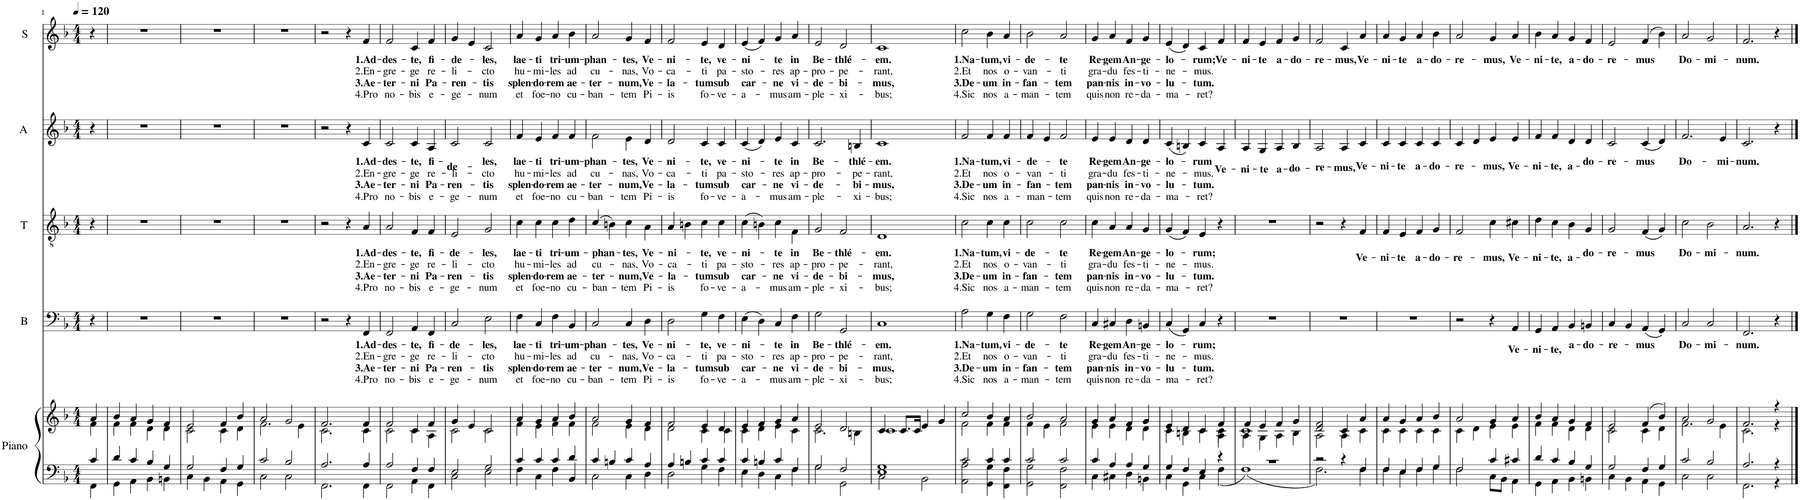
**kern	**kern	**kern	**text	**text	**text	**text	**kern	**text	**text	**text	**text	**kern	**text	**text	**text	**text	**kern	**text	**text	**text	**text
*part5	*part5	*part4	*part4	*part4	*part4	*part4	*part3	*part3	*part3	*part3	*part3	*part2	*part2	*part2	*part2	*part2	*part1	*part1	*part1	*part1	*part1
*staff6	*staff5	*staff4	*staff4	*staff4	*staff4	*staff4	*staff3	*staff3	*staff3	*staff3	*staff3	*staff2	*staff2	*staff2	*staff2	*staff2	*staff1	*staff1	*staff1	*staff1	*staff1
*I"Piano	*	*I"B	*	*	*	*	*I"T	*	*	*	*	*I"A	*	*	*	*	*I"S	*	*	*	*
*I'Pia.	*	*I'B	*	*	*	*	*I'T	*	*	*	*	*I'A	*	*	*	*	*I'S	*	*	*	*
*clefF4	*clefG2	*clefF4	*	*	*	*	*clefGv2	*	*	*	*	*clefG2	*	*	*	*	*clefG2	*	*	*	*
*k[b-]	*k[b-]	*k[b-]	*	*	*	*	*k[b-]	*	*	*	*	*k[b-]	*	*	*	*	*k[b-]	*	*	*	*
*M4/4	*M4/4	*M4/4	*	*	*	*	*M4/4	*	*	*	*	*M4/4	*	*	*	*	*M4/4	*	*	*	*
*MM120	*MM120	*MM120	*	*	*	*	*MM120	*	*	*	*	*MM120	*	*	*	*	*MM120	*	*	*	*
=1	=1	=1	=1	=1	=1	=1	=1	=1	=1	=1	=1	=1	=1	=1	=1	=1	=1	=1	=1	=1	=1
*^	*^	*	*	*	*	*	*	*	*	*	*	*	*	*	*	*	*	*	*	*	*
4c/	4FF\	4a/	4f\	4r	.	.	.	.	4r	.	.	.	.	4r	.	.	.	.	4r	.	.	.	.
=2	=2	=2	=2	=2	=2	=2	=2	=2	=2	=2	=2	=2	=2	=2	=2	=2	=2	=2	=2	=2	=2	=2	=2
4d/	4GG\	4b-/	4f\	1r	.	.	.	.	1r	.	.	.	.	1r	.	.	.	.	1r	.	.	.	.
4c/	4AA\	4a/	4f\	.	.	.	.	.	.	.	.	.	.	.	.	.	.	.	.	.	.	.	.
4B-/	4BB-\	4g/	4d\	.	.	.	.	.	.	.	.	.	.	.	.	.	.	.	.	.	.	.	.
4G/	4BBn\	4f/	4d\	.	.	.	.	.	.	.	.	.	.	.	.	.	.	.	.	.	.	.	.
=3	=3	=3	=3	=3	=3	=3	=3	=3	=3	=3	=3	=3	=3	=3	=3	=3	=3	=3	=3	=3	=3	=3	=3
2G/	4C\	2e/	2c\	1r	.	.	.	.	1r	.	.	.	.	1r	.	.	.	.	1r	.	.	.	.
.	4BB-\	.	.	.	.	.	.	.	.	.	.	.	.	.	.	.	.	.	.	.	.	.	.
4F/	4AA\	4f/	4c\	.	.	.	.	.	.	.	.	.	.	.	.	.	.	.	.	.	.	.	.
4G/	4GG\	4b-/	4d\	.	.	.	.	.	.	.	.	.	.	.	.	.	.	.	.	.	.	.	.
=4	=4	=4	=4	=4	=4	=4	=4	=4	=4	=4	=4	=4	=4	=4	=4	=4	=4	=4	=4	=4	=4	=4	=4
2c/	2C\	2a/	2.f\	1r	.	.	.	.	1r	.	.	.	.	1r	.	.	.	.	1r	.	.	.	.
2B-/	2C\	2g/	.	.	.	.	.	.	.	.	.	.	.	.	.	.	.	.	.	.	.	.	.
.	.	.	4e\	.	.	.	.	.	.	.	.	.	.	.	.	.	.	.	.	.	.	.	.
=5	=5	=5	=5	=5	=5	=5	=5	=5	=5	=5	=5	=5	=5	=5	=5	=5	=5	=5	=5	=5	=5	=5	=5
2.A/	2.FF\	2.f/	2.c\	2r	.	.	.	.	2r	.	.	.	.	2r	.	.	.	.	2r	.	.	.	.
.	.	.	.	4r	.	.	.	.	4r	.	.	.	.	4r	.	.	.	.	4r	.	.	.	.
!	!	!	!	!	!LO:LY:b	!LO:LY:b	!LO:LY:b	!LO:LY:b	!	!LO:LY:b	!LO:LY:b	!LO:LY:b	!LO:LY:b	!	!LO:LY:b	!LO:LY:b	!LO:LY:b	!LO:LY:b	!	!LO:LY:b	!LO:LY:b	!LO:LY:b	!LO:LY:b
4A/	4FF\	4f/	4c\	4FF/	1.Ad-	2.En-	3.Ae-	4.Pro	4A/	1.Ad-	2.En-	3.Ae-	4.Pro	4c/	1.Ad-	2.En-	3.Ae-	4.Pro	4f/	1.Ad-	2.En-	3.Ae-	4.Pro
=6	=6	=6	=6	=6	=6	=6	=6	=6	=6	=6	=6	=6	=6	=6	=6	=6	=6	=6	=6	=6	=6	=6	=6
!	!	!	!	!	!LO:LY:b	!LO:LY:b	!LO:LY:b	!LO:LY:b	!	!LO:LY:b	!LO:LY:b	!LO:LY:b	!LO:LY:b	!	!LO:LY:b	!LO:LY:b	!LO:LY:b	!LO:LY:b	!	!LO:LY:b	!LO:LY:b	!LO:LY:b	!LO:LY:b
2A/	2FF\	2f/	2c\	2FF/	-des-	-gre-	-ter-	no-	2A/	-des-	-gre-	-ter-	no-	2c/	-des-	-gre-	-ter-	no-	2f/	-des-	-gre-	-ter-	no-
!	!	!	!	!	!LO:LY:b	!LO:LY:b	!LO:LY:b	!LO:LY:b	!	!LO:LY:b	!LO:LY:b	!LO:LY:b	!LO:LY:b	!	!LO:LY:b	!LO:LY:b	!LO:LY:b	!LO:LY:b	!	!LO:LY:b	!LO:LY:b	!LO:LY:b	!LO:LY:b
4F/	4AA\	4c/	4c\	4AA/	-te,	-ge	-ni	-bis	4F/	-te,	-ge	-ni	-bis	4c/	-te,	-ge	-ni	-bis	4c/	-te,	-ge	-ni	-bis
!	!	!	!	!	!LO:LY:b	!LO:LY:b	!LO:LY:b	!LO:LY:b	!	!LO:LY:b	!LO:LY:b	!LO:LY:b	!LO:LY:b	!	!LO:LY:b	!LO:LY:b	!LO:LY:b	!LO:LY:b	!	!LO:LY:b	!LO:LY:b	!LO:LY:b	!LO:LY:b
4F/	4FF\	4f/	4A\	4FF/	fi-	re-	Pa-	e-	4F/	fi-	re-	Pa-	e-	4A/	fi-	re-	Pa-	e-	4f/	fi-	re-	Pa-	e-
=7	=7	=7	=7	=7	=7	=7	=7	=7	=7	=7	=7	=7	=7	=7	=7	=7	=7	=7	=7	=7	=7	=7	=7
!	!	!	!	!	!LO:LY:b	!LO:LY:b	!LO:LY:b	!LO:LY:b	!	!LO:LY:b	!LO:LY:b	!LO:LY:b	!LO:LY:b	!	!LO:LY:b	!LO:LY:b	!LO:LY:b	!LO:LY:b	!	!LO:LY:b	!LO:LY:b	!LO:LY:b	!LO:LY:b
2E/	2C\	4g/	2c\	2C/	-de-	-li-	-ren-	-ge-	2E/	-de-	-li-	-ren-	-ge-	2c/	-de-	-li-	-ren-	-ge-	4g/	-de-	-li-	-ren-	-ge-
.	.	4e/	.	.	.	.	.	.	.	.	.	.	.	.	.	.	.	.	4e/	.	.	.	.
!	!	!	!	!	!LO:LY:b	!LO:LY:b	!LO:LY:b	!LO:LY:b	!	!LO:LY:b	!LO:LY:b	!LO:LY:b	!LO:LY:b	!	!LO:LY:b	!LO:LY:b	!LO:LY:b	!LO:LY:b	!	!LO:LY:b	!LO:LY:b	!LO:LY:b	!LO:LY:b
2G/	2E\	2c/	2c\	2E\	-les,	-cto	-tis	-num	2G/	-les,	-cto	-tis	-num	2c/	-les,	-cto	-tis	-num	2c/	-les,	-cto	-tis	-num
=8	=8	=8	=8	=8	=8	=8	=8	=8	=8	=8	=8	=8	=8	=8	=8	=8	=8	=8	=8	=8	=8	=8	=8
!	!	!	!	!	!LO:LY:b	!LO:LY:b	!LO:LY:b	!LO:LY:b	!	!LO:LY:b	!LO:LY:b	!LO:LY:b	!LO:LY:b	!	!LO:LY:b	!LO:LY:b	!LO:LY:b	!LO:LY:b	!	!LO:LY:b	!LO:LY:b	!LO:LY:b	!LO:LY:b
4c/	4F\	4a/	4f\	4F\	lae-	hu-	splen-	et	4c\	lae-	hu-	splen-	et	4f/	lae-	hu-	splen-	et	4a/	lae-	hu-	splen-	et
!	!	!	!	!	!LO:LY:b	!LO:LY:b	!LO:LY:b	!LO:LY:b	!	!LO:LY:b	!LO:LY:b	!LO:LY:b	!LO:LY:b	!	!LO:LY:b	!LO:LY:b	!LO:LY:b	!LO:LY:b	!	!LO:LY:b	!LO:LY:b	!LO:LY:b	!LO:LY:b
4c/	4C\	4g/	4e\	4C/	-ti	-mi-	-do-	foe-	4c\	-ti	-mi-	-do-	foe-	4e/	-ti	-mi-	-do-	foe-	4g/	-ti	-mi-	-do-	foe-
!	!	!	!	!	!LO:LY:b	!LO:LY:b	!LO:LY:b	!LO:LY:b	!	!LO:LY:b	!LO:LY:b	!LO:LY:b	!LO:LY:b	!	!LO:LY:b	!LO:LY:b	!LO:LY:b	!LO:LY:b	!	!LO:LY:b	!LO:LY:b	!LO:LY:b	!LO:LY:b
4c/	4F\	4a/	4f\	4F\	tri-	-les	-rem	-no	4c\	tri-	-les	-rem	-no	4f/	tri-	-les	-rem	-no	4a/	tri-	-les	-rem	-no
!	!	!	!	!	!LO:LY:b	!LO:LY:b	!LO:LY:b	!LO:LY:b	!	!LO:LY:b	!LO:LY:b	!LO:LY:b	!LO:LY:b	!	!LO:LY:b	!LO:LY:b	!LO:LY:b	!LO:LY:b	!	!LO:LY:b	!LO:LY:b	!LO:LY:b	!LO:LY:b
4d/	4BB-/	4b-/	4f\	4BB-/	-um-	ad	ae-	cu-	4d\	-um-	ad	ae-	cu-	4f/	-um-	ad	ae-	cu-	4b-\	-um-	ad	ae-	cu-
=9	=9	=9	=9	=9	=9	=9	=9	=9	=9	=9	=9	=9	=9	=9	=9	=9	=9	=9	=9	=9	=9	=9	=9
!	!	!	!	!	!LO:LY:b	!LO:LY:b	!LO:LY:b	!LO:LY:b	!	!LO:LY:b	!LO:LY:b	!LO:LY:b	!LO:LY:b	!	!LO:LY:b	!LO:LY:b	!LO:LY:b	!LO:LY:b	!	!LO:LY:b	!LO:LY:b	!LO:LY:b	!LO:LY:b
4c/	2C\	2a/	2f\	2C/	-phan-	cu-	-ter-	-ban-	(4c/	-phan-	cu-	-ter-	-ban-	2f\	-phan-	cu-	-ter-	-ban-	2a/	-phan-	cu-	-ter-	-ban-
4Bn/	.	.	.	.	.	.	.	.	4Bn\)	.	.	.	.	.	.	.	.	.	.	.	.	.	.
!	!	!	!	!	!LO:LY:b	!LO:LY:b	!LO:LY:b	!LO:LY:b	!	!LO:LY:b	!LO:LY:b	!LO:LY:b	!LO:LY:b	!	!LO:LY:b	!LO:LY:b	!LO:LY:b	!LO:LY:b	!	!LO:LY:b	!LO:LY:b	!LO:LY:b	!LO:LY:b
4c/	4C\	4g/	4e\	4C/	-tes,	-nas,	-num,	-tem	4c\	-tes,	-nas,	-num,	-tem	4e\	-tes,	-nas,	-num,	-tem	4g/	-tes,	-nas,	-num,	-tem
!	!	!	!	!	!LO:LY:b	!LO:LY:b	!LO:LY:b	!LO:LY:b	!	!LO:LY:b	!LO:LY:b	!LO:LY:b	!LO:LY:b	!	!LO:LY:b	!LO:LY:b	!LO:LY:b	!LO:LY:b	!	!LO:LY:b	!LO:LY:b	!LO:LY:b	!LO:LY:b
4A/	4D\	4f/	4d\	4D\	Ve-	Vo-	Ve-	Pi-	4A\	Ve-	Vo-	Ve-	Pi-	4d/	Ve-	Vo-	Ve-	Pi-	4f/	Ve-	Vo-	Ve-	Pi-
=10	=10	=10	=10	=10	=10	=10	=10	=10	=10	=10	=10	=10	=10	=10	=10	=10	=10	=10	=10	=10	=10	=10	=10
!	!	!	!	!	!LO:LY:b	!LO:LY:b	!LO:LY:b	!LO:LY:b	!	!LO:LY:b	!LO:LY:b	!LO:LY:b	!LO:LY:b	!	!LO:LY:b	!LO:LY:b	!LO:LY:b	!LO:LY:b	!	!LO:LY:b	!LO:LY:b	!LO:LY:b	!LO:LY:b
4A/	2D\	2f/	2d\	2D\	-ni-	-ca-	-la-	-is	4A/	-ni-	-ca-	-la-	-is	2d/	-ni-	-ca-	-la-	-is	2f/	-ni-	-ca-	-la-	-is
4Bn/	.	.	.	.	.	.	.	.	4Bn\	.	.	.	.	.	.	.	.	.	.	.	.	.	.
!	!	!	!	!	!LO:LY:b	!LO:LY:b	!LO:LY:b	!LO:LY:b	!	!LO:LY:b	!LO:LY:b	!LO:LY:b	!LO:LY:b	!	!LO:LY:b	!LO:LY:b	!LO:LY:b	!LO:LY:b	!	!LO:LY:b	!LO:LY:b	!LO:LY:b	!LO:LY:b
4c/	4G\	4e/	4c\	4G\	-te,	-ti	-tum	fo-	4c\	-te,	-ti	-tum	fo-	4c/	-te,	-ti	-tum	fo-	4e/	-te,	-ti	-tum	fo-
!	!	!	!	!	!LO:LY:b	!LO:LY:b	!LO:LY:b	!LO:LY:b	!	!LO:LY:b	!LO:LY:b	!LO:LY:b	!LO:LY:b	!	!LO:LY:b	!LO:LY:b	!LO:LY:b	!LO:LY:b	!	!LO:LY:b	!LO:LY:b	!LO:LY:b	!LO:LY:b
4c/	4F\	4d/	4c\	4F\	ve-	pa-	sub	-ve-	4c\	ve-	pa-	sub	-ve-	4c/	ve-	pa-	sub	-ve-	4d/	ve-	pa-	sub	-ve-
=11	=11	=11	=11	=11	=11	=11	=11	=11	=11	=11	=11	=11	=11	=11	=11	=11	=11	=11	=11	=11	=11	=11	=11
!	!	!	!	!	!LO:LY:b	!LO:LY:b	!LO:LY:b	!LO:LY:b	!	!LO:LY:b	!LO:LY:b	!LO:LY:b	!LO:LY:b	!	!LO:LY:b	!LO:LY:b	!LO:LY:b	!LO:LY:b	!	!LO:LY:b	!LO:LY:b	!LO:LY:b	!LO:LY:b
4c/	4E\	4e/	4c\	(4E\	-ni-	-sto-	car-	-a-	(4c\	-ni-	-sto-	car-	-a-	(4c/	-ni-	-sto-	car-	-a-	(4e/	-ni-	-sto-	car-	-a-
4Bn/	4D\	4f/	4d\	4D\)	.	.	.	.	4Bn\)	.	.	.	.	4d/)	.	.	.	.	4f/)	.	.	.	.
!	!	!	!	!	!LO:LY:b	!LO:LY:b	!LO:LY:b	!LO:LY:b	!	!LO:LY:b	!LO:LY:b	!LO:LY:b	!LO:LY:b	!	!LO:LY:b	!LO:LY:b	!LO:LY:b	!LO:LY:b	!	!LO:LY:b	!LO:LY:b	!LO:LY:b	!LO:LY:b
4c/	4C\	4g/	4e\	4C/	-te	-res	-ne	-mus	4c\	-te	-res	-ne	-mus	4e/	-te	-res	-ne	-mus	4g/	-te	-res	-ne	-mus
!	!	!	!	!	!LO:LY:b	!LO:LY:b	!LO:LY:b	!LO:LY:b	!	!LO:LY:b	!LO:LY:b	!LO:LY:b	!LO:LY:b	!	!LO:LY:b	!LO:LY:b	!LO:LY:b	!LO:LY:b	!	!LO:LY:b	!LO:LY:b	!LO:LY:b	!LO:LY:b
4F/	4F\	4a/	4c\	4F\	in	ap-	vi-	am-	4F\	in	ap-	vi-	am-	4c/	in	ap-	vi-	am-	4a/	in	ap-	vi-	am-
=12	=12	=12	=12	=12	=12	=12	=12	=12	=12	=12	=12	=12	=12	=12	=12	=12	=12	=12	=12	=12	=12	=12	=12
!	!	!	!	!	!LO:LY:b	!LO:LY:b	!LO:LY:b	!LO:LY:b	!	!LO:LY:b	!LO:LY:b	!LO:LY:b	!LO:LY:b	!	!LO:LY:b	!LO:LY:b	!LO:LY:b	!LO:LY:b	!	!LO:LY:b	!LO:LY:b	!LO:LY:b	!LO:LY:b
2G/	2G\	2e/	2.c\	2G\	Be-	-pro-	-de-	-ple-	2G/	Be-	-pro-	-de-	-ple-	2.c/	Be-	-pro-	-de-	-ple-	2e/	Be-	-pro-	-de-	-ple-
!	!	!	!	!	!LO:LY:b	!LO:LY:b	!LO:LY:b	!LO:LY:b	!	!LO:LY:b	!LO:LY:b	!LO:LY:b	!LO:LY:b	!	!	!	!	!	!	!LO:LY:b	!LO:LY:b	!LO:LY:b	!LO:LY:b
2F/	2GG\	2d/	.	2GG/	-thlé-	-pe-	-bi-	-xi-	2F/	-thlé-	-pe-	-bi-	-xi-	.	.	.	.	.	2d/	-thlé-	-pe-	-bi-	-xi-
!	!	!	!	!	!	!	!	!	!	!	!	!	!	!	!LO:LY:b	!LO:LY:b	!LO:LY:b	!LO:LY:b	!	!	!	!	!
.	.	.	4Bn\	.	.	.	.	.	.	.	.	.	.	4Bn/	-thlé-	-pe-	-bi-	-xi-	.	.	.	.	.
=13	=13	=13	=13	=13	=13	=13	=13	=13	=13	=13	=13	=13	=13	=13	=13	=13	=13	=13	=13	=13	=13	=13	=13
!	!	!	!	!	!LO:LY:b	!LO:LY:b	!LO:LY:b	!LO:LY:b	!	!LO:LY:b	!LO:LY:b	!LO:LY:b	!LO:LY:b	!	!LO:LY:b	!LO:LY:b	!LO:LY:b	!LO:LY:b	!	!LO:LY:b	!LO:LY:b	!LO:LY:b	!LO:LY:b
1E 1G	2C\	4c/	1c	1C	-em.	-rant,	-mus,	-bus;	1D	-em.	-rant,	-mus,	-bus;	1c	-em.	-rant,	-mus,	-bus;	1c	-em.	-rant,	-mus,	-bus;
.	.	8.c/L	.	.	.	.	.	.	.	.	.	.	.	.	.	.	.	.	.	.	.	.	.
.	.	16c/Jk	.	.	.	.	.	.	.	.	.	.	.	.	.	.	.	.	.	.	.	.	.
.	2BB-\	4e/	.	.	.	.	.	.	.	.	.	.	.	.	.	.	.	.	.	.	.	.	.
.	.	4g/	.	.	.	.	.	.	.	.	.	.	.	.	.	.	.	.	.	.	.	.	.
=14	=14	=14	=14	=14	=14	=14	=14	=14	=14	=14	=14	=14	=14	=14	=14	=14	=14	=14	=14	=14	=14	=14	=14
!	!	!	!	!	!LO:LY:b	!LO:LY:b	!LO:LY:b	!LO:LY:b	!	!LO:LY:b	!LO:LY:b	!LO:LY:b	!LO:LY:b	!	!LO:LY:b	!LO:LY:b	!LO:LY:b	!LO:LY:b	!	!LO:LY:b	!LO:LY:b	!LO:LY:b	!LO:LY:b
2c/	2AA\ 2A\	2cc/	2f\	2A\	1.Na-	2.Et	3.De-	4.Sic	2c\	1.Na-	2.Et	3.De-	4.Sic	2f/	1.Na-	2.Et	3.De-	4.Sic	2cc\	1.Na-	2.Et	3.De-	4.Sic
!	!	!	!	!	!LO:LY:b	!LO:LY:b	!LO:LY:b	!LO:LY:b	!	!LO:LY:b	!LO:LY:b	!LO:LY:b	!LO:LY:b	!	!LO:LY:b	!LO:LY:b	!LO:LY:b	!LO:LY:b	!	!LO:LY:b	!LO:LY:b	!LO:LY:b	!LO:LY:b
4c/	4GG\ 4G\	4b-/	4f\	4G\	-tum,	nos	-um	nos	4c\	-tum,	nos	-um	nos	4f/	-tum,	nos	-um	nos	4b-\	-tum,	nos	-um	nos
!	!	!	!	!	!LO:LY:b	!LO:LY:b	!LO:LY:b	!LO:LY:b	!	!LO:LY:b	!LO:LY:b	!LO:LY:b	!LO:LY:b	!	!LO:LY:b	!LO:LY:b	!LO:LY:b	!LO:LY:b	!	!LO:LY:b	!LO:LY:b	!LO:LY:b	!LO:LY:b
4c/	4FF\ 4F\	4a/	4f\	4F\	vi-	o-	in-	a-	4c\	vi-	o-	in-	a-	4f/	vi-	o-	in-	a-	4a/	vi-	o-	in-	a-
=15	=15	=15	=15	=15	=15	=15	=15	=15	=15	=15	=15	=15	=15	=15	=15	=15	=15	=15	=15	=15	=15	=15	=15
!	!	!	!	!	!LO:LY:b	!LO:LY:b	!LO:LY:b	!LO:LY:b	!	!LO:LY:b	!LO:LY:b	!LO:LY:b	!LO:LY:b	!	!LO:LY:b	!LO:LY:b	!LO:LY:b	!LO:LY:b	!	!LO:LY:b	!LO:LY:b	!LO:LY:b	!LO:LY:b
2c/	2GG\ 2G\	2b-/	4f\	2G\	-de-	-van-	-fan-	-man-	2c\	-de-	-van-	-fan-	-man-	4f/	-de-	-van-	-fan-	-man-	2b-\	-de-	-van-	-fan-	-man-
.	.	.	4e\	.	.	.	.	.	.	.	.	.	.	4e/	.	.	.	.	.	.	.	.	.
!	!	!	!	!	!LO:LY:b	!LO:LY:b	!LO:LY:b	!LO:LY:b	!	!LO:LY:b	!LO:LY:b	!LO:LY:b	!LO:LY:b	!	!LO:LY:b	!LO:LY:b	!LO:LY:b	!LO:LY:b	!	!LO:LY:b	!LO:LY:b	!LO:LY:b	!LO:LY:b
2c/	2FF\ 2F\	2a/	2f\	2F\	-te	-ti	-tem	-tem	2c\	-te	-ti	-tem	-tem	2f/	-te	-ti	-tem	-tem	2a/	-te	-ti	-tem	-tem
=16	=16	=16	=16	=16	=16	=16	=16	=16	=16	=16	=16	=16	=16	=16	=16	=16	=16	=16	=16	=16	=16	=16	=16
!	!	!	!	!	!LO:LY:b	!LO:LY:b	!LO:LY:b	!LO:LY:b	!	!LO:LY:b	!LO:LY:b	!LO:LY:b	!LO:LY:b	!	!LO:LY:b	!LO:LY:b	!LO:LY:b	!LO:LY:b	!	!LO:LY:b	!LO:LY:b	!LO:LY:b	!LO:LY:b
4c/	4C\	4g/	4e\	4C/	Re-	gra-	pan-	quis	4c\	Re-	gra-	pan-	quis	4e/	Re-	gra-	pan-	quis	4g/	Re-	gra-	pan-	quis
!	!	!	!	!	!LO:LY:b	!LO:LY:b	!LO:LY:b	!LO:LY:b	!	!LO:LY:b	!LO:LY:b	!LO:LY:b	!LO:LY:b	!	!LO:LY:b	!LO:LY:b	!LO:LY:b	!LO:LY:b	!	!LO:LY:b	!LO:LY:b	!LO:LY:b	!LO:LY:b
4A/	4C#X\	4a/	4e\	4C#X/	-gem	-du	-nis	non	4A/	-gem	-du	-nis	non	4e/	-gem	-du	-nis	non	4a/	-gem	-du	-nis	non
!	!	!	!	!	!LO:LY:b	!LO:LY:b	!LO:LY:b	!LO:LY:b	!	!LO:LY:b	!LO:LY:b	!LO:LY:b	!LO:LY:b	!	!LO:LY:b	!LO:LY:b	!LO:LY:b	!LO:LY:b	!	!LO:LY:b	!LO:LY:b	!LO:LY:b	!LO:LY:b
4A/	4D\	4f/	4d\	4D\	An-	fes-	in-	re-	4A/	An-	fes-	in-	re-	4d/	An-	fes-	in-	re-	4f/	An-	fes-	in-	re-
!	!	!	!	!	!LO:LY:b	!LO:LY:b	!LO:LY:b	!LO:LY:b	!	!LO:LY:b	!LO:LY:b	!LO:LY:b	!LO:LY:b	!	!LO:LY:b	!LO:LY:b	!LO:LY:b	!LO:LY:b	!	!LO:LY:b	!LO:LY:b	!LO:LY:b	!LO:LY:b
4G/	4BBn\	4g/	4d\	4BBn/	-ge-	-ti-	-vo-	-da-	4G/	-ge-	-ti-	-vo-	-da-	4d/	-ge-	-ti-	-vo-	-da-	4g/	-ge-	-ti-	-vo-	-da-
=17	=17	=17	=17	=17	=17	=17	=17	=17	=17	=17	=17	=17	=17	=17	=17	=17	=17	=17	=17	=17	=17	=17	=17
*	*	*	*^	*	*	*	*	*	*	*	*	*	*	*	*	*	*	*	*	*	*	*	*
!	!	!	!	!	!	!LO:LY:b	!LO:LY:b	!LO:LY:b	!LO:LY:b	!	!LO:LY:b	!LO:LY:b	!LO:LY:b	!LO:LY:b	!	!LO:LY:b	!LO:LY:b	!LO:LY:b	!LO:LY:b	!	!LO:LY:b	!LO:LY:b	!LO:LY:b	!LO:LY:b
4G/	4C\	4e/	4c\	2.ryy	(4C/	-lo-	-ne-	-lu-	-ma-	(4G/	-lo-	-ne-	-lu-	-ma-	(4c/	-lo-	-ne-	-lu-	-ma-	(4e/	-lo-	-ne-	-lu-	-ma-
4F/	4GG\	4d/	4Bn\	.	4GG/)	.	.	.	.	4F/)	.	.	.	.	4Bn/)	.	.	.	.	4d/)	.	.	.	.
!	!	!	!	!	!	!LO:LY:b	!LO:LY:b	!LO:LY:b	!LO:LY:b	!	!LO:LY:b	!LO:LY:b	!LO:LY:b	!LO:LY:b	!	!LO:LY:b	!LO:LY:b	!LO:LY:b	!LO:LY:b	!	!LO:LY:b	!LO:LY:b	!LO:LY:b	!LO:LY:b
4E/	4C\	4c/	4c\	.	4C/	-rum;	-mus.	-tum.	-ret?	4E/	-rum;	-mus.	-tum.	-ret?	4c/	-rum	-mus.	-tum.	-ret?	4c/	-rum;	-mus.	-tum.	-ret?
!	!	!	!	!	!	!	!	!	!	!	!	!	!	!	!	!LO:LY:b	!	!	!	!	!LO:LY:b	!	!	!
4r	4F\	4f/	4A\	4c\	4r	.	.	.	.	4r	.	.	.	.	4A/	Ve-	.	.	.	4f/	Ve-	.	.	.
=18	=18	=18	=18	=18	=18	=18	=18	=18	=18	=18	=18	=18	=18	=18	=18	=18	=18	=18	=18	=18	=18	=18	=18	=18
!	!	!	!	!	!	!	!	!	!	!	!	!	!	!	!	!LO:LY:b	!	!	!	!	!LO:LY:b	!	!	!
1r	1F	4f/	4A\	1c	1r	.	.	.	.	1r	.	.	.	.	4A/	-ni-	.	.	.	4f/	-ni-	.	.	.
!	!	!	!	!	!	!	!	!	!	!	!	!	!	!	!	!LO:LY:b	!	!	!	!	!LO:LY:b	!	!	!
.	.	4e/	4G\	.	.	.	.	.	.	.	.	.	.	.	4G/	-te	.	.	.	4e/	-te	.	.	.
!	!	!	!	!	!	!	!	!	!	!	!	!	!	!	!	!LO:LY:b	!	!	!	!	!LO:LY:b	!	!	!
.	.	4f/	4A\	.	.	.	.	.	.	.	.	.	.	.	4A/	a-	.	.	.	4f/	a-	.	.	.
!	!	!	!	!	!	!	!	!	!	!	!	!	!	!	!	!LO:LY:b	!	!	!	!	!LO:LY:b	!	!	!
.	.	4g/	4B-\	.	.	.	.	.	.	.	.	.	.	.	4B-/	-do-	.	.	.	4g/	-do-	.	.	.
=19	=19	=19	=19	=19	=19	=19	=19	=19	=19	=19	=19	=19	=19	=19	=19	=19	=19	=19	=19	=19	=19	=19	=19	=19
!	!	!	!	!	!	!	!	!	!	!	!	!	!	!	!	!LO:LY:b	!	!	!	!	!LO:LY:b	!	!	!
2r	2.F\	2f/	2A\	2d/	1r	.	.	.	.	2r	.	.	.	.	2A/	-re-	.	.	.	2f/	-re-	.	.	.
!	!	!	!	!	!	!	!	!	!	!	!	!	!	!	!	!LO:LY:b	!	!	!	!	!LO:LY:b	!	!	!
4r	.	4c/	4A\	2ryy	.	.	.	.	.	4r	.	.	.	.	4A/	-mus,	.	.	.	4c/	-mus,	.	.	.
!	!	!	!	!	!	!	!	!	!	!	!LO:LY:b	!	!	!	!	!LO:LY:b	!	!	!	!	!LO:LY:b	!	!	!
4F/	4F\	4a/	4c\	.	.	.	.	.	.	4F/	Ve-	.	.	.	4c/	Ve-	.	.	.	4a/	Ve-	.	.	.
*	*	*	*v	*v	*	*	*	*	*	*	*	*	*	*	*	*	*	*	*	*	*	*	*	*
=20	=20	=20	=20	=20	=20	=20	=20	=20	=20	=20	=20	=20	=20	=20	=20	=20	=20	=20	=20	=20	=20	=20	=20
!	!	!	!	!	!	!	!	!	!	!LO:LY:b	!	!	!	!	!LO:LY:b	!	!	!	!	!LO:LY:b	!	!	!
4F/	4F\	4a/	4c\	1r	.	.	.	.	4F/	-ni-	.	.	.	4c/	-ni-	.	.	.	4a/	-ni-	.	.	.
!	!	!	!	!	!	!	!	!	!	!LO:LY:b	!	!	!	!	!LO:LY:b	!	!	!	!	!LO:LY:b	!	!	!
4E/	4E\	4g/	4c\	.	.	.	.	.	4E/	-te	.	.	.	4c/	-te	.	.	.	4g/	-te	.	.	.
!	!	!	!	!	!	!	!	!	!	!LO:LY:b	!	!	!	!	!LO:LY:b	!	!	!	!	!LO:LY:b	!	!	!
4F/	4F\	4a/	4c\	.	.	.	.	.	4F/	a-	.	.	.	4c/	a-	.	.	.	4a/	a-	.	.	.
!	!	!	!	!	!	!	!	!	!	!LO:LY:b	!	!	!	!	!LO:LY:b	!	!	!	!	!LO:LY:b	!	!	!
4G/	4G\	4b-/	4c\	.	.	.	.	.	4G/	-do-	.	.	.	4c/	-do-	.	.	.	4b-\	-do-	.	.	.
=21	=21	=21	=21	=21	=21	=21	=21	=21	=21	=21	=21	=21	=21	=21	=21	=21	=21	=21	=21	=21	=21	=21	=21
!	!	!	!	!	!	!	!	!	!	!LO:LY:b	!	!	!	!	!LO:LY:b	!	!	!	!	!LO:LY:b	!	!	!
2F/	2F\	2a/	4c\	2r	.	.	.	.	2F/	-re-	.	.	.	4c/	-re-	.	.	.	2a/	-re-	.	.	.
.	.	.	4d\	.	.	.	.	.	.	.	.	.	.	4d/	.	.	.	.	.	.	.	.	.
!	!	!	!	!	!	!	!	!	!	!LO:LY:b	!	!	!	!	!LO:LY:b	!	!	!	!	!LO:LY:b	!	!	!
4c/	8C\L	4g/	4e\	4r	.	.	.	.	4c\	-mus,	.	.	.	4e/	-mus,	.	.	.	4g/	-mus,	.	.	.
.	8BB-\J	.	.	.	.	.	.	.	.	.	.	.	.	.	.	.	.	.	.	.	.	.	.
!	!	!	!	!	!LO:LY:b	!	!	!	!	!LO:LY:b	!	!	!	!	!LO:LY:b	!	!	!	!	!LO:LY:b	!	!	!
4c#X/	4AA\	4a/	4e\	4AA/	Ve-	.	.	.	4c#X\	Ve-	.	.	.	4e/	Ve-	.	.	.	4a/	Ve-	.	.	.
=22	=22	=22	=22	=22	=22	=22	=22	=22	=22	=22	=22	=22	=22	=22	=22	=22	=22	=22	=22	=22	=22	=22	=22
!	!	!	!	!	!LO:LY:b	!	!	!	!	!LO:LY:b	!	!	!	!	!LO:LY:b	!	!	!	!	!LO:LY:b	!	!	!
4d/	4GG\	4b-/	4f\	4GG/	-ni-	.	.	.	4d\	-ni-	.	.	.	4f/	-ni-	.	.	.	4b-\	-ni-	.	.	.
!	!	!	!	!	!LO:LY:b	!	!	!	!	!LO:LY:b	!	!	!	!	!LO:LY:b	!	!	!	!	!LO:LY:b	!	!	!
4c/	4AA\	4a/	4f\	4AA/	-te,	.	.	.	4c\	-te,	.	.	.	4f/	-te,	.	.	.	4a/	-te,	.	.	.
!	!	!	!	!	!LO:LY:b	!	!	!	!	!LO:LY:b	!	!	!	!	!LO:LY:b	!	!	!	!	!LO:LY:b	!	!	!
4B-/	4BB-\	4g/	4d\	4BB-/	a-	.	.	.	4B-\	a-	.	.	.	4d/	a-	.	.	.	4g/	a-	.	.	.
!	!	!	!	!	!LO:LY:b	!	!	!	!	!LO:LY:b	!	!	!	!	!LO:LY:b	!	!	!	!	!LO:LY:b	!	!	!
4G/	4BBn\	4f/	4d\	4BBn/	-do-	.	.	.	4G/	-do-	.	.	.	4d/	-do-	.	.	.	4f/	-do-	.	.	.
=23	=23	=23	=23	=23	=23	=23	=23	=23	=23	=23	=23	=23	=23	=23	=23	=23	=23	=23	=23	=23	=23	=23	=23
!	!	!	!	!	!LO:LY:b	!	!	!	!	!LO:LY:b	!	!	!	!	!LO:LY:b	!	!	!	!	!LO:LY:b	!	!	!
2G/	4C\	2e/	2c\	4C/	-re-	.	.	.	2G/	-re-	.	.	.	2c/	-re-	.	.	.	2e/	-re-	.	.	.
.	4BB-\	.	.	4BB-/	.	.	.	.	.	.	.	.	.	.	.	.	.	.	.	.	.	.	.
!	!	!	!	!	!LO:LY:b	!	!	!	!	!LO:LY:b	!	!	!	!	!LO:LY:b	!	!	!	!	!LO:LY:b	!	!	!
4F/	4AA\	(4f/	4c\	(4AA/	-mus	.	.	.	(4F/	-mus	.	.	.	(4c/	-mus	.	.	.	(4f/	-mus	.	.	.
4G/	4GG\	4b-/)	4d\	4GG/)	.	.	.	.	4G/)	.	.	.	.	4d/)	.	.	.	.	4b-\)	.	.	.	.
=24	=24	=24	=24	=24	=24	=24	=24	=24	=24	=24	=24	=24	=24	=24	=24	=24	=24	=24	=24	=24	=24	=24	=24
!	!	!	!	!	!LO:LY:b	!	!	!	!	!LO:LY:b	!	!	!	!	!LO:LY:b	!	!	!	!	!LO:LY:b	!	!	!
2c/	2C\	2a/	2.f\	2C/	Do-	.	.	.	2c\	Do-	.	.	.	2.f/	Do-	.	.	.	2a/	Do-	.	.	.
!	!	!	!	!	!LO:LY:b	!	!	!	!	!LO:LY:b	!	!	!	!	!	!	!	!	!	!LO:LY:b	!	!	!
2B-/	2C\	2g/	.	2C/	-mi-	.	.	.	2B-\	-mi-	.	.	.	.	.	.	.	.	2g/	-mi-	.	.	.
!	!	!	!	!	!	!	!	!	!	!	!	!	!	!	!LO:LY:b	!	!	!	!	!	!	!	!
.	.	.	4e\	.	.	.	.	.	.	.	.	.	.	4e/	-mi-	.	.	.	.	.	.	.	.
=25	=25	=25	=25	=25	=25	=25	=25	=25	=25	=25	=25	=25	=25	=25	=25	=25	=25	=25	=25	=25	=25	=25	=25
!	!	!	!	!	!LO:LY:b	!	!	!	!	!LO:LY:b	!	!	!	!	!LO:LY:b	!	!	!	!	!LO:LY:b	!	!	!
2.A/	2.FF\	2.f/	2.c\	2.FF/	-num.	.	.	.	2.A/	-num.	.	.	.	2.c/	-num.	.	.	.	2.f/	-num.	.	.	.
4r	4r	4r	4r	4r	.	.	.	.	4r	.	.	.	.	4r	.	.	.	.	4r	.	.	.	.
*v	*v	*	*	*	*	*	*	*	*	*	*	*	*	*	*	*	*	*	*	*	*	*	*
*	*v	*v	*	*	*	*	*	*	*	*	*	*	*	*	*	*	*	*	*	*	*	*
==	==	==	==	==	==	==	==	==	==	==	==	==	==	==	==	==	==	==	==	==	==
*-	*-	*-	*-	*-	*-	*-	*-	*-	*-	*-	*-	*-	*-	*-	*-	*-	*-	*-	*-	*-	*-
